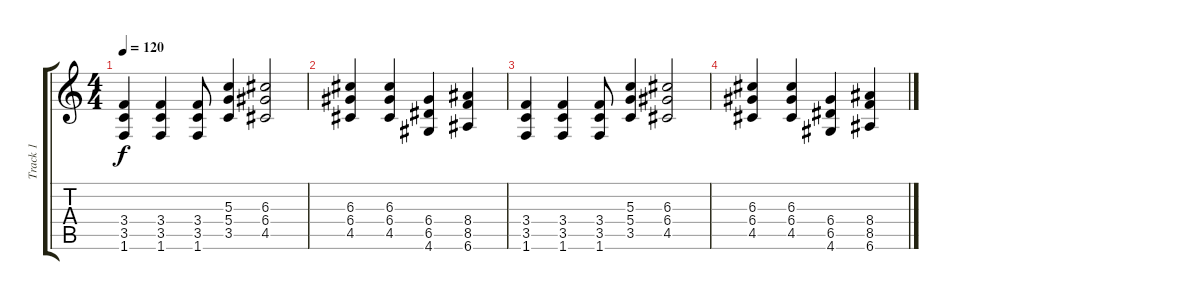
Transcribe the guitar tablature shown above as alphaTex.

\track ("Track 1" "Track 1") {instrument overdrivenguitar}
\staff {score tabs}
\tuning (E4 B3 G3 D3 A2 E2) {hide}
\ts (4 4)
\tempo 120
\clef g2
\ks c
(3.4 3.5 1.6).4{dy f} (3.4 3.5 1.6).4 (3.4 3.5 1.6).8 (5.3 5.4 3.5).4 (6.3 6.4 4.5).2 |
(6.3 6.4 4.5).4 (6.3 6.4 4.5).4 (6.4 6.5 4.6).4 (8.4 8.5 6.6).4 |
(3.4 3.5 1.6).4 (3.4 3.5 1.6).4 (3.4 3.5 1.6).8 (5.3 5.4 3.5).4 (6.3 6.4 4.5).2 |
(6.3 6.4 4.5).4 (6.3 6.4 4.5).4 (6.4 6.5 4.6).4 (8.4 8.5 6.6).4
